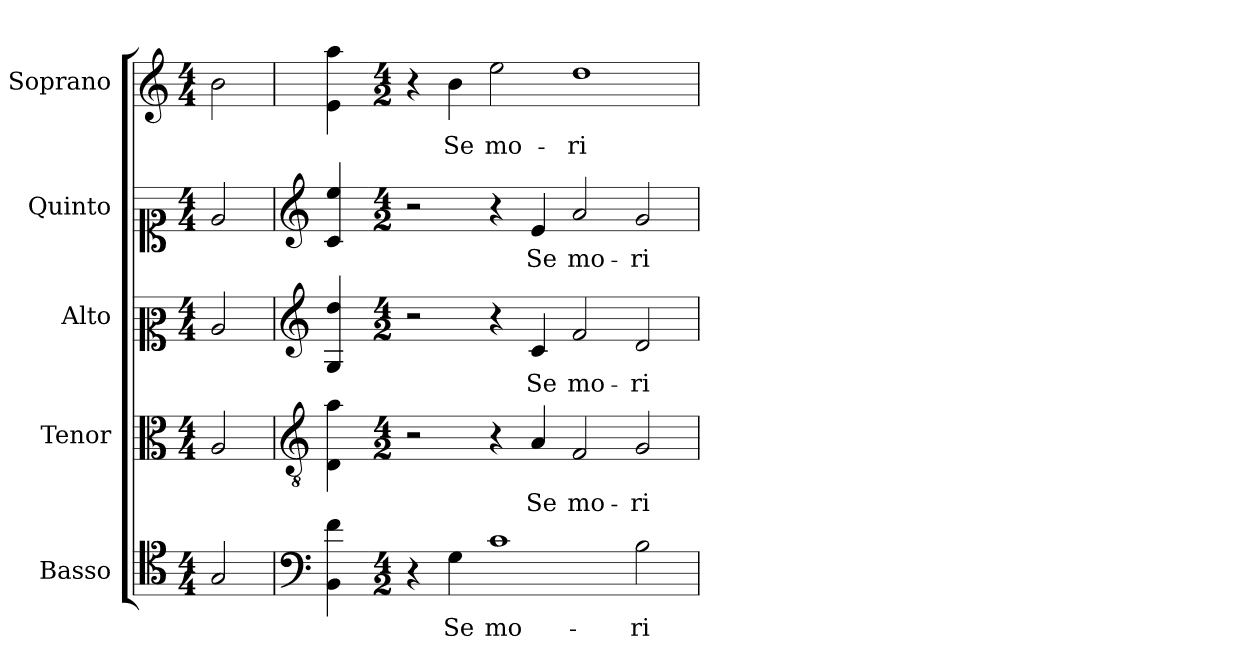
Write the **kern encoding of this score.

**kern	**text	**kern	**text	**kern	**text	**kern	**text	**kern	**text
*part5	*part5	*part4	*part4	*part3	*part3	*part2	*part2	*part1	*part1
*staff5	*staff5	*staff4	*staff4	*staff3	*staff3	*staff2	*staff2	*staff1	*staff1
*I"Basso	*	*I"Tenor	*	*I"Alto	*	*I"Quinto	*	*I"Soprano	*
*	*	*I'T.	*	*I'A.	*	*	*	*I'Sop.	*
!!LO:PB:g=z
*clefC4	*	*clefC3	*	*clefC2	*	*clefC1	*	*clefG2	*
*	*	*ITrd7c12	*	*	*	*	*	*	*
*k[]	*	*k[]	*	*k[]	*	*k[]	*	*k[]	*
*C:	*	*C:	*	*C:	*	*C:	*	*C:	*
*M4/4	*	*M4/4	*	*M4/4	*	*M4/4	*	*M4/4	*
=1	=1	=1	=1	=1	=1	=1	=1	=1	=1
!LO:N:head=open	!	!LO:N:head=open	!	!LO:N:head=open	!	!LO:N:head=open	!	!LO:N:head=open	!
2Gi/	.	2AAi/	.	2ci/	.	2ei/	.	2bi\	.
=2	=2	=2	=2	=2	=2	=2	=2	=2	=2
*clefF4	*	*clefGv2	*	*clefG2	*	*clefG2	*	*	*
4BBi\ 4fi	.	4DDi\ 4Ai	.	4Gi/ 4ddi	.	4ci/ 4eei	.	4ei\ 4aai	.
=3-	=3-	=3-	=3-	=3-	=3-	=3-	=3-	=3-	=3-
*M4/2	*	*M4/2	*	*M4/2	*	*M4/2	*	*M4/2	*
4r	.	2r	.	2r	.	2r	.	4r	.
!	!LO:LY:b:color=#000000	!	!	!	!	!	!	!	!
!	!	!	!	!	!	!	!	!	!LO:LY:b:color=#000000
4Gi\	Se	.	.	.	.	.	.	4bi\	Se
!	!LO:LY:b:color=#000000	!	!	!	!	!	!	!	!
!	!	!	!	!	!	!	!	!	!LO:LY:b:color=#000000
1ci	mo-	4r	.	4r	.	4r	.	2eei\	mo-
!	!	!	!LO:LY:b:color=#000000	!	!	!	!	!	!
!	!	!	!	!	!LO:LY:b:color=#000000	!	!	!	!
!	!	!	!	!	!	!	!LO:LY:b:color=#000000	!	!
.	.	4AAi/	Se	4ci/	Se	4ei/	Se	.	.
!	!	!	!LO:LY:b:color=#000000	!	!	!	!	!	!
!	!	!	!	!	!LO:LY:b:color=#000000	!	!	!	!
!	!	!	!	!	!	!	!LO:LY:b:color=#000000	!	!
!	!	!	!	!	!	!	!	!	!LO:LY:b:color=#000000
.	.	2FFi/	mo-	2fi/	mo-	2ai/	mo-	1ddi	-ri
!	!LO:LY:b:color=#000000	!	!	!	!	!	!	!	!
!	!	!	!LO:LY:b:color=#000000	!	!	!	!	!	!
!	!	!	!	!	!LO:LY:b:color=#000000	!	!	!	!
!	!	!	!	!	!	!	!LO:LY:b:color=#000000	!	!
2Bi\	-ri	2GGi/	-ri	2di/	-ri	2gi/	-ri	.	.
=	=	=	=	=	=	=	=	=	=
*-	*-	*-	*-	*-	*-	*-	*-	*-	*-
